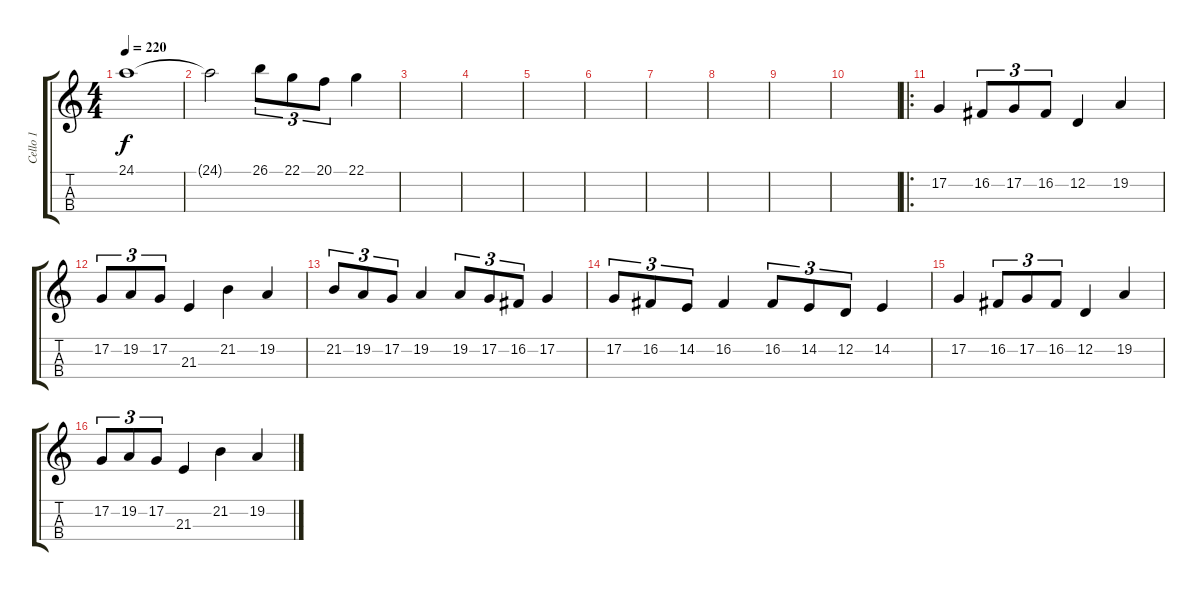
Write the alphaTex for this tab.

\track ("Cello 1" "Cello 1") {instrument cello}
\staff {score tabs}
\tuning (A3 D3 G2 C2) {hide}
\ts (4 4)
\tempo 220
\clef g2
\ks c
24.1.1{dy f} |
24.1{t}.2 26.1.8{tu (3 2)} 22.1.8{tu (3 2)} 20.1.8{tu (3 2)} 22.1.4 |
|
|
|
|
|
|
|
|
\ro
17.2.4 16.2.8{tu (3 2)} 17.2.8{tu (3 2)} 16.2.8{tu (3 2)} 12.2.4 19.2.4 |
17.2.8{tu (3 2)} 19.2.8{tu (3 2)} 17.2.8{tu (3 2)} 21.3.4 21.2.4 19.2.4 |
21.2.8{tu (3 2)} 19.2.8{tu (3 2)} 17.2.8{tu (3 2)} 19.2.4 19.2.8{tu (3 2)} 17.2.8{tu (3 2)} 16.2.8{tu (3 2)} 17.2.4 |
17.2.8{tu (3 2)} 16.2.8{tu (3 2)} 14.2.8{tu (3 2)} 16.2.4 16.2.8{tu (3 2)} 14.2.8{tu (3 2)} 12.2.8{tu (3 2)} 14.2.4 |
17.2.4 16.2.8{tu (3 2)} 17.2.8{tu (3 2)} 16.2.8{tu (3 2)} 12.2.4 19.2.4 |
17.2.8{tu (3 2)} 19.2.8{tu (3 2)} 17.2.8{tu (3 2)} 21.3.4 21.2.4 19.2.4
